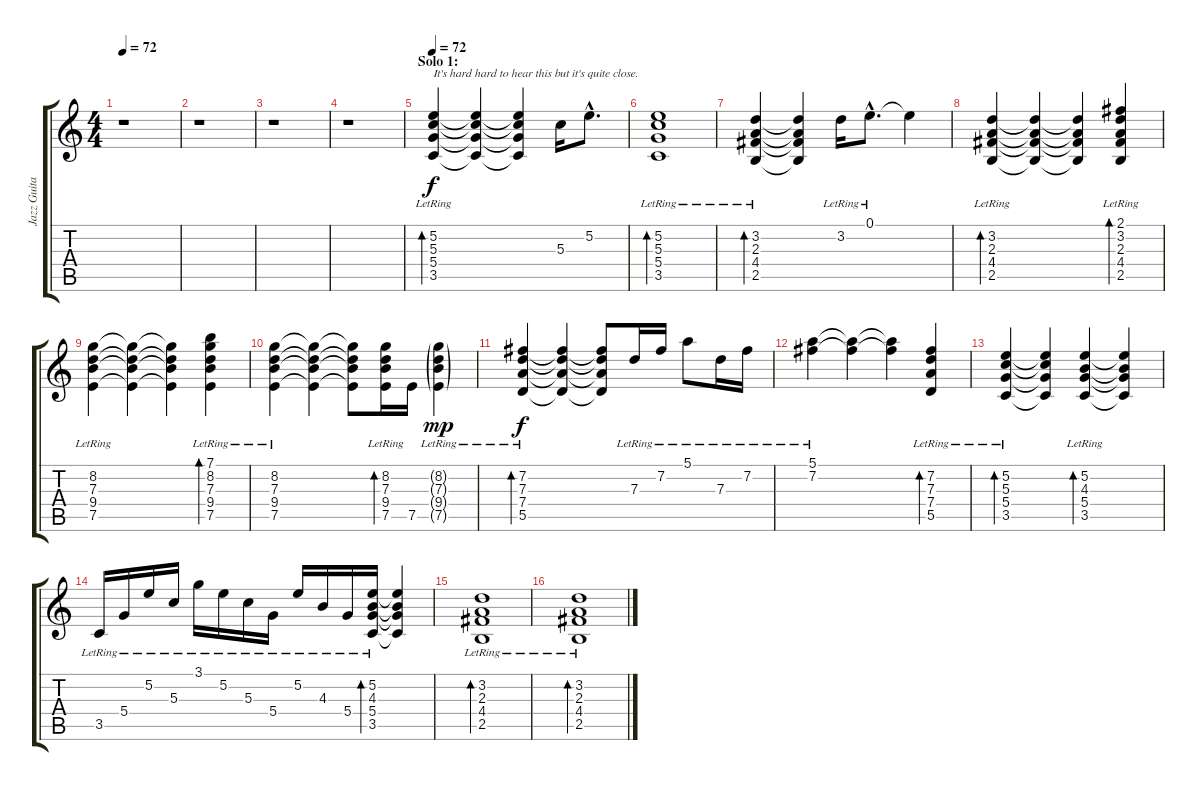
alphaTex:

\track ("Jazz Guitar" "Jazz Guita") {instrument electricguitarjazz}
\staff {score tabs}
\tuning (E4 B3 G3 D3 A2 E2) {hide}
\ts (4 4)
\tempo 72
\clef g2
\ks c
r.1{dy f} |
r.1 |
r.1 |
r.1 |
\section ("" "Solo 1:")
\tempo 72
(5.2{lr} 5.3{lr} 5.4{lr} 3.5{lr}).4{bd 240 txt "It's hard hard to hear this but it's quite close."} (5.2{t} 5.3{t} 5.4{t} 3.5{t}).4 (5.2{t} 5.3{t} 5.4{t} 3.5{t}).4 5.3.16 5.2{hac}.8{d} |
(5.2{lr} 5.3{lr} 5.4{lr} 3.5{lr}).1{bd 240} |
(3.2{lr} 2.3{lr} 4.4{lr} 2.5{lr}).4{bd 240} (3.2{t} 2.3{t} 4.4{t} 2.5{t}).4 3.2{lr}.16 0.1{hac lr}.8{d} 0.1{t}.4 |
(3.2{lr} 2.3{lr} 4.4{lr} 2.5{lr}).4{bd 240} (3.2{t} 2.3{t} 4.4{t} 2.5{t}).4 (3.2{t} 2.3{t} 4.4{t} 2.5{t}).4 (2.1{lr} 3.2{lr} 2.3{lr} 4.4{lr} 2.5{lr}).4{bd 240} |
(8.2{lr} 7.3{lr} 9.4{lr} 7.5{lr}).4 (8.2{t} 7.3{t} 9.4{t} 7.5{t}).4 (8.2{t} 7.3{t} 9.4{t} 7.5{t}).4 (7.1{lr} 8.2{lr} 7.3{lr} 9.4{lr} 7.5{lr}).4{bd 240} |
(8.2{lr} 7.3{lr} 9.4{lr} 7.5{lr}).4 (8.2{t} 7.3{t} 9.4{t} 7.5{t}).4 (8.2{t} 7.3{t} 9.4{t} 7.5{t}).8 (8.2{lr} 7.3{lr} 9.4{lr} 7.5{lr}).16{bd 240} 7.5.16 (8.2{g lr} 7.3{g lr} 9.4{g lr} 7.5{g lr}).4{dy mp} |
(7.2{lr} 7.3{lr} 7.4{lr} 5.5{lr}).4{bd 240 dy f} (7.2{t} 7.3{t} 7.4{t} 5.5{t}).4 (7.2{t} 7.3{t} 7.4{t} 5.5{t}).8 7.3{lr}.16 7.2{lr}.16 5.1{lr}.8 7.3{lr}.16 7.2{lr}.16 |
(5.1{lr} 7.2{lr}).4 (5.1{t} 7.2{t}).4 (5.1{t} 7.2{t}).4 (7.2{lr} 7.3{lr} 7.4{lr} 5.5{lr}).4{bd 240} |
(5.2{lr} 5.3{lr} 5.4{lr} 3.5{lr}).4{bd 240} (5.2{t} 5.3{t} 5.4{t} 3.5{t}).4 (5.2{lr} 4.3{lr} 5.4{lr} 3.5{lr}).4{bd 480} (5.2{t} 4.3{t} 5.4{t} 3.5{t}).4 |
3.5{lr}.16 5.4{lr}.16 5.2{lr}.16 5.3{lr}.16 3.1{lr}.16 5.2{lr}.16 5.3{lr}.16 5.4{lr}.16 5.2{lr}.16 4.3{lr}.16 5.4{lr}.16 (5.2{lr} 4.3 5.4{lr} 3.5{lr}).16{bd 480} (5.2{t} 4.3{t} 5.4{t} 3.5{t}).4 |
(3.2{lr} 2.3{lr} 4.4{lr} 2.5{lr}).1{bd 240} |
(3.2{lr} 2.3{lr} 4.4{lr} 2.5{lr}).1{bd 240}
